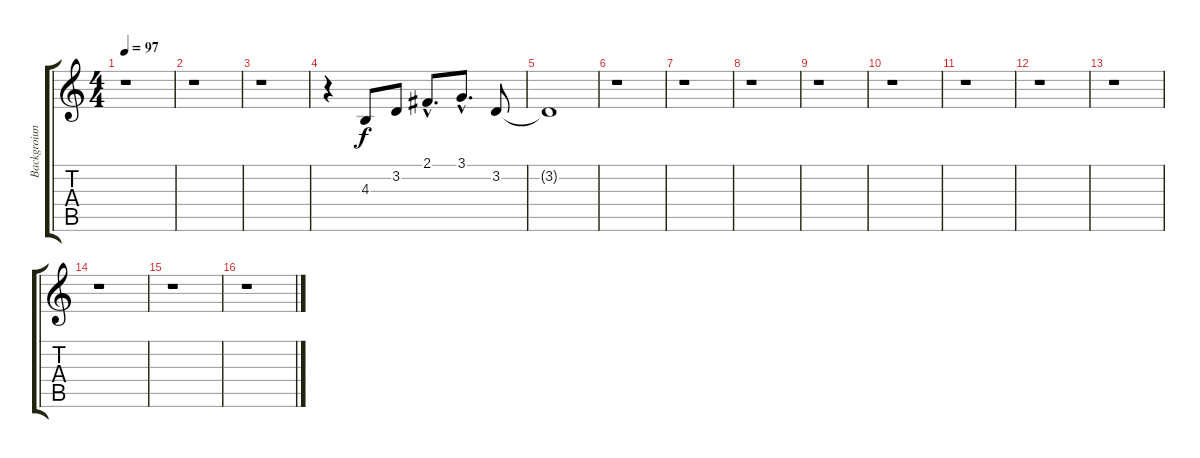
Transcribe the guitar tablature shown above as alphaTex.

\track ("Backgroiund Vocals 2" "Backgroiun") {instrument voiceoohs}
\staff {score tabs}
\tuning (E4 B3 G3 D3 A2 E2) {hide}
\ts (4 4)
\tempo 97
\clef g2
\ks c
r.1{dy f} |
r.1 |
r.1 |
r.4 4.3.8 3.2.8 2.1{hac}.8{d} 3.1{hac}.8{d} 3.2.8 |
3.2{t}.1 |
r.1 |
r.1 |
r.1 |
r.1 |
r.1 |
r.1 |
r.1 |
r.1 |
r.1 |
r.1 |
r.1
